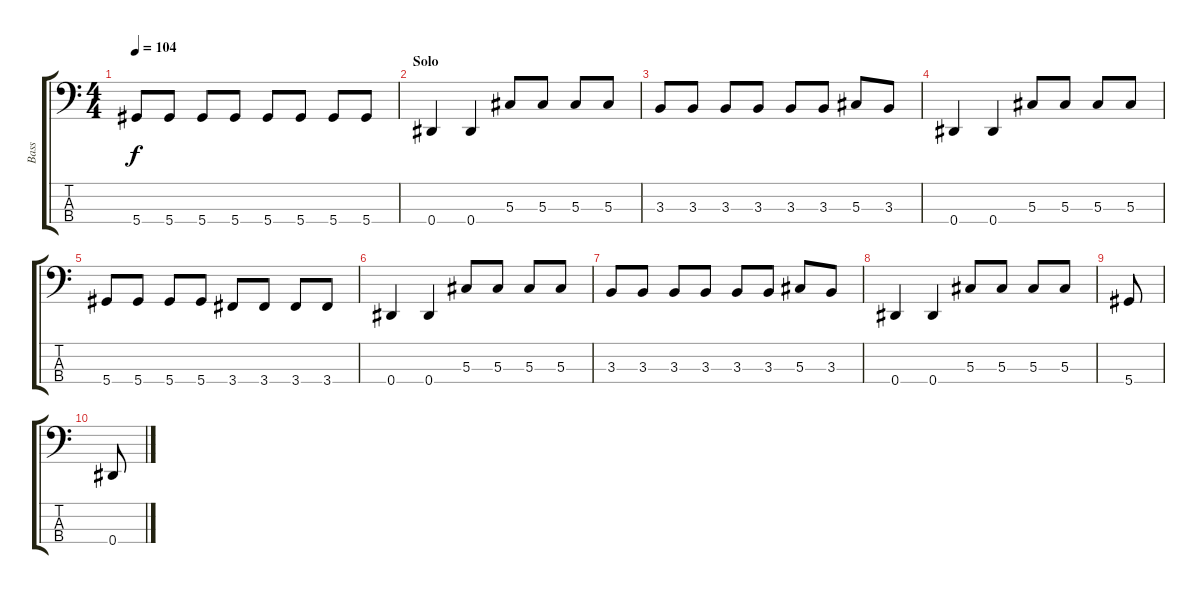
\track ("Bass" "Bass") {instrument electricbasspick}
\staff {score tabs}
\tuning (Gb2 Db2 Ab1 Eb1) {hide}
\ts (4 4)
\tempo 104
\clef f4
\ks c
5.4.8{dy f} 5.4.8 5.4.8 5.4.8 5.4.8 5.4.8 5.4.8 5.4.8 |
\section ("" "Solo")
0.4.4 0.4.4 5.3.8 5.3.8 5.3.8 5.3.8 |
3.3.8 3.3.8 3.3.8 3.3.8 3.3.8 3.3.8 5.3.8 3.3.8 |
0.4.4 0.4.4 5.3.8 5.3.8 5.3.8 5.3.8 |
5.4.8 5.4.8 5.4.8 5.4.8 3.4.8 3.4.8 3.4.8 3.4.8 |
0.4.4 0.4.4 5.3.8 5.3.8 5.3.8 5.3.8 |
3.3.8 3.3.8 3.3.8 3.3.8 3.3.8 3.3.8 5.3.8 3.3.8 |
0.4.4 0.4.4 5.3.8 5.3.8 5.3.8 5.3.8 |
5.4.8 |
0.4.8
